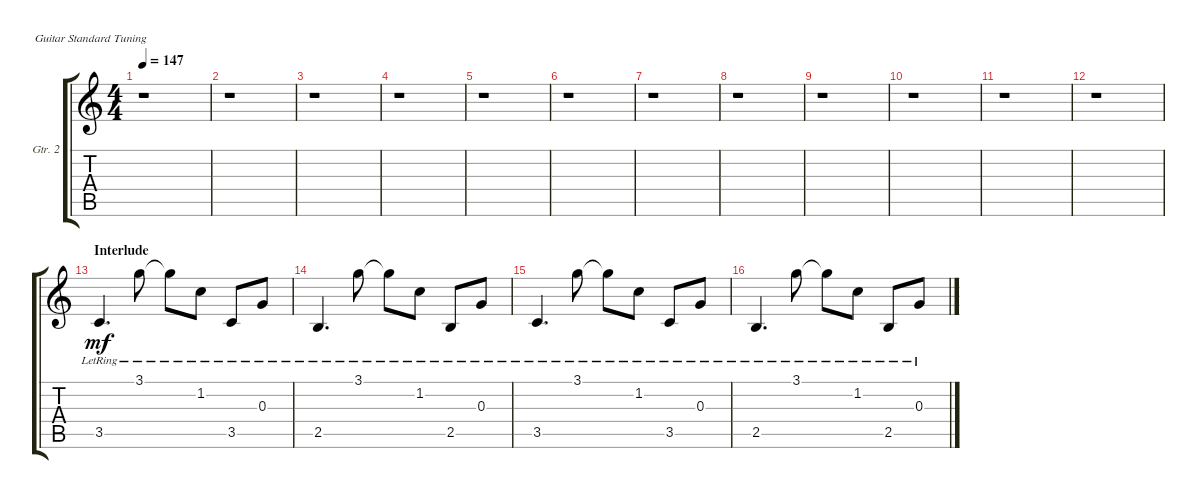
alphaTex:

\defaultSystemsLayout 4
\bracketExtendMode groupsimilarinstruments
\firstSystemTrackNameOrientation horizontal
\otherSystemsTrackNameOrientation horizontal
\track ("Guitar 2" "Gtr. 2") {instrument overdrivenguitar}
\staff {score tabs}
\tuning (E4 B3 G3 D3 A2 E2)
\ts (4 4)
\tempo 147
\clef g2
\ks c
r.1{dy mf} |
r.1 |
r.1 |
r.1 |
r.1 |
r.1 |
r.1 |
r.1 |
r.1 |
r.1 |
r.1 |
r.1 |
\section ("" "Interlude")
3.5{lr}.4{d} 3.1{lr}.8 3.1{lr t}.8 1.2{lr}.8 3.5{lr}.8 0.3{lr}.8 |
2.5{lr}.4{d} 3.1{lr}.8 3.1{lr t}.8 1.2{lr}.8 2.5{lr}.8 0.3{lr}.8 |
3.5{lr}.4{d} 3.1{lr}.8 3.1{lr t}.8 1.2{lr}.8 3.5{lr}.8 0.3{lr}.8 |
2.5{lr}.4{d} 3.1{lr}.8 3.1{lr t}.8 1.2{lr}.8 2.5{lr}.8 0.3{lr}.8
